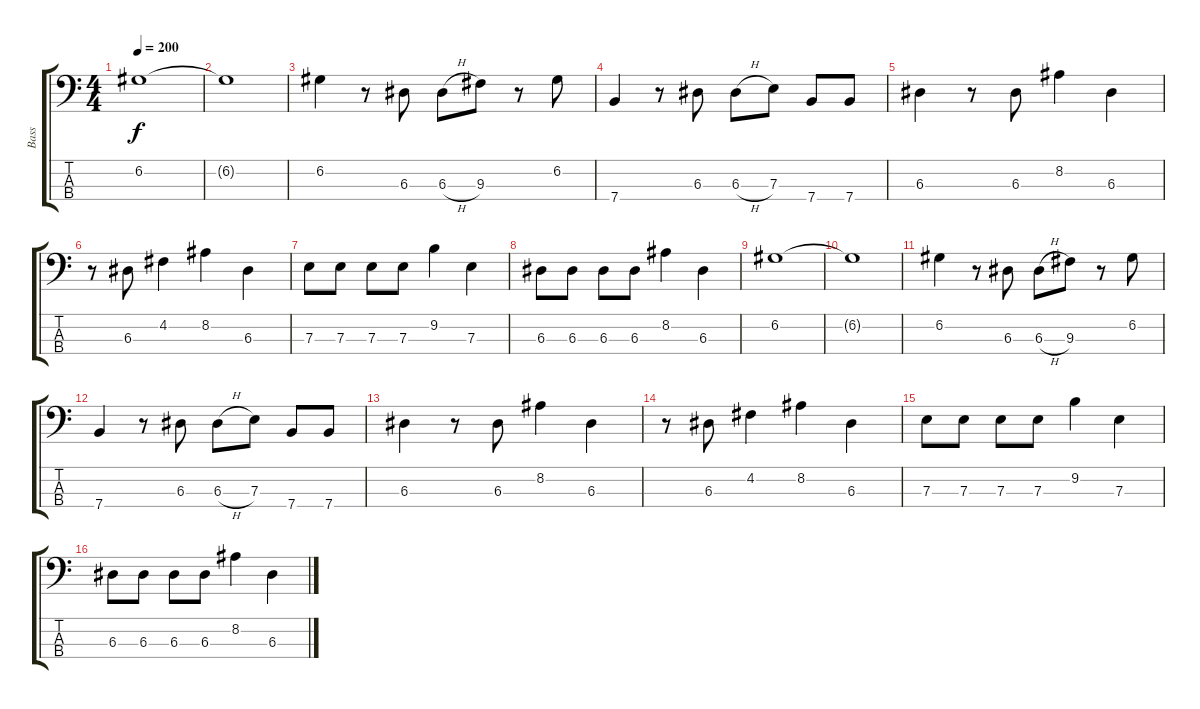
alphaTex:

\track ("Bass" "Bass") {instrument electricbassfinger}
\staff {score tabs}
\tuning (G2 D2 A1 E1) {hide}
\ts (4 4)
\tempo 200
\clef f4
\ks c
6.2.1{dy f} |
6.2{t}.1 |
6.2.4 r.8 6.3.8 6.3{h}.8 9.3.8 r.8 6.2.8 |
7.4.4 r.8 6.3.8 6.3{h}.8 7.3.8 7.4.8 7.4.8 |
6.3.4 r.8 6.3.8 8.2.4 6.3.4 |
r.8 6.3.8 4.2.4 8.2.4 6.3.4 |
7.3.8 7.3.8 7.3.8 7.3.8 9.2.4 7.3.4 |
6.3.8 6.3.8 6.3.8 6.3.8 8.2.4 6.3.4 |
6.2.1 |
6.2{t}.1 |
6.2.4 r.8 6.3.8 6.3{h}.8 9.3.8 r.8 6.2.8 |
7.4.4 r.8 6.3.8 6.3{h}.8 7.3.8 7.4.8 7.4.8 |
6.3.4 r.8 6.3.8 8.2.4 6.3.4 |
r.8 6.3.8 4.2.4 8.2.4 6.3.4 |
7.3.8 7.3.8 7.3.8 7.3.8 9.2.4 7.3.4 |
6.3.8 6.3.8 6.3.8 6.3.8 8.2.4 6.3.4
